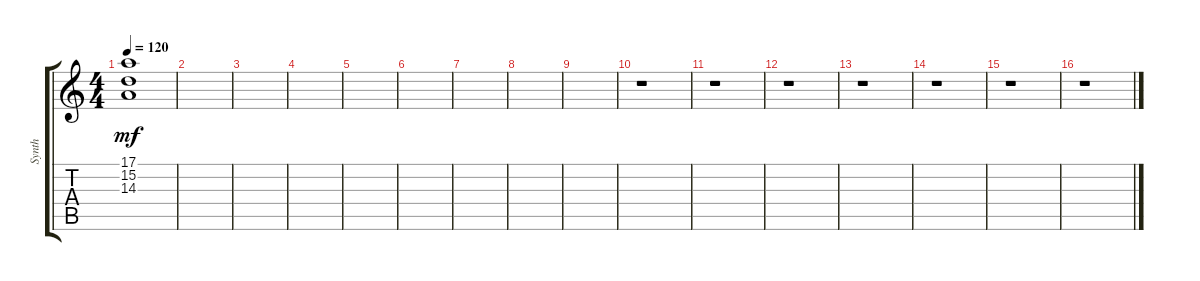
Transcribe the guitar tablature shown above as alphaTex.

\track ("Synth" "Synth") {instrument lead2sawtooth}
\staff {score tabs}
\tuning (E4 B3 G3 D3 A2 E2) {hide}
\ts (4 4)
\tempo 120
\clef g2
\ks c
(17.1{t} 15.2{t} 14.3{t}).1{dy mf} |
|
|
|
|
|
|
|
|
r.1 |
r.1 |
r.1 |
r.1 |
r.1 |
r.1 |
r.1
